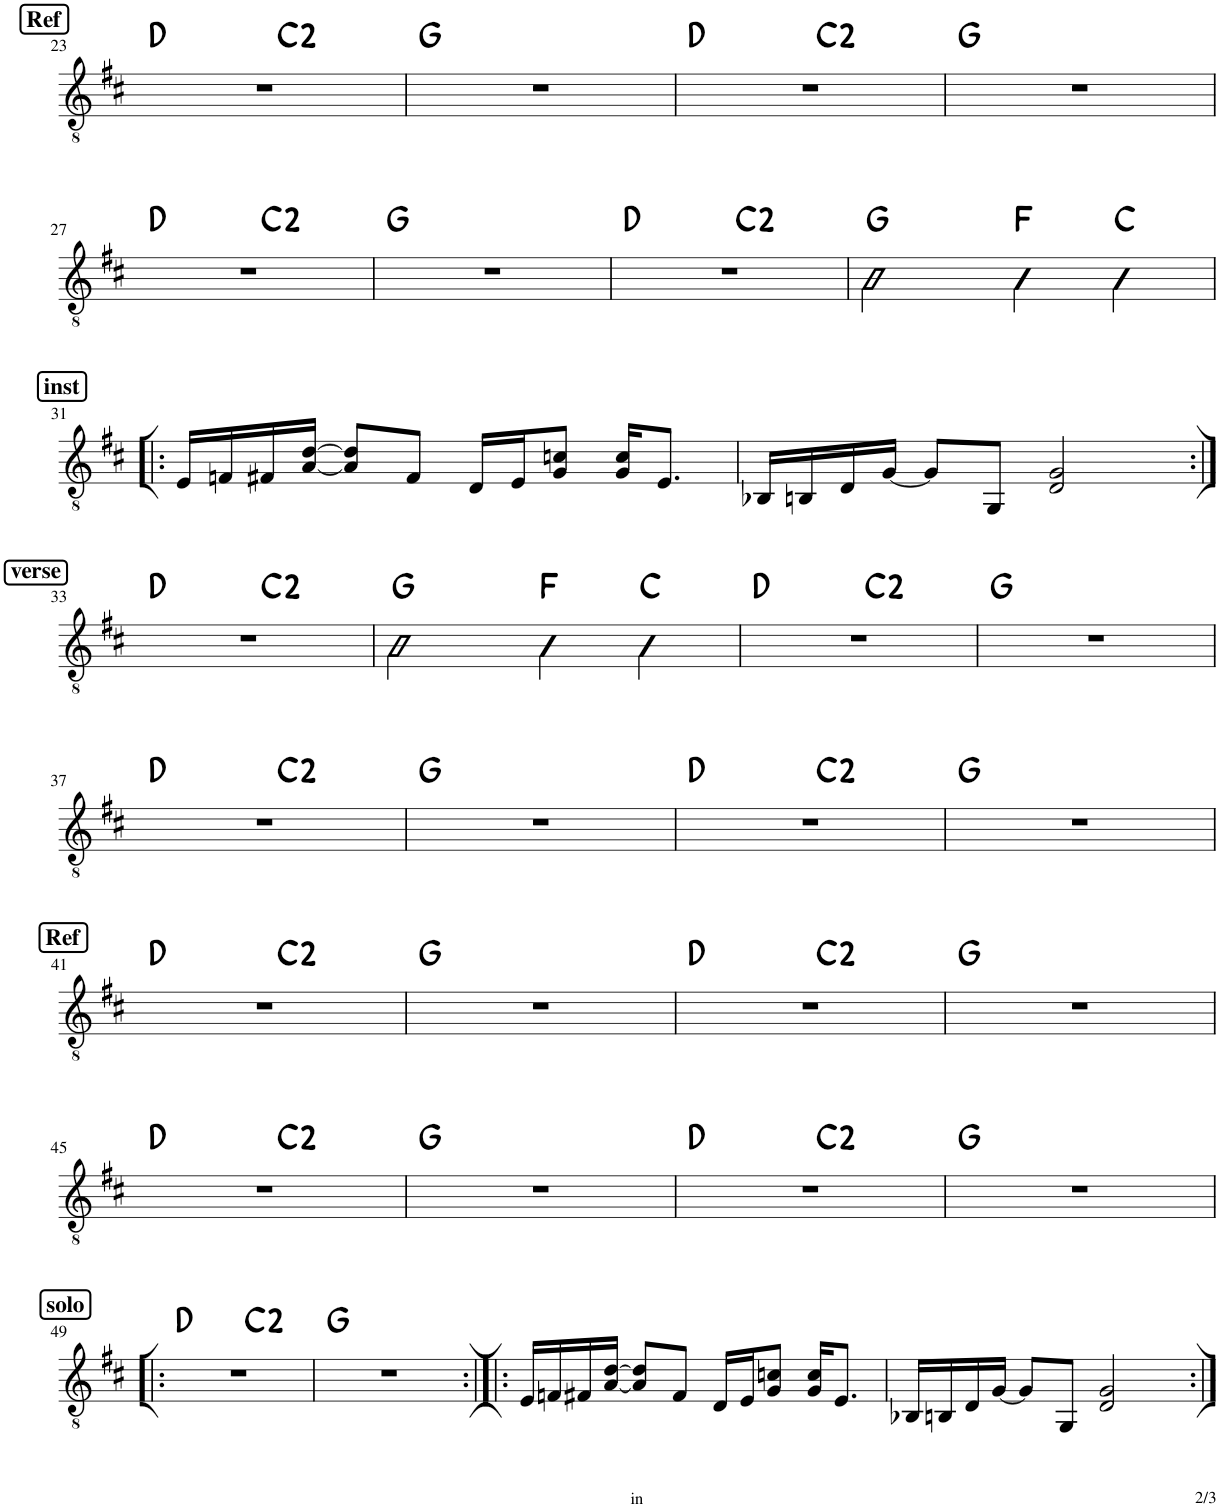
**kern	**harte
*part1	*part1
*staff1	*
*I"Classical Guitar	*
*I'Guit.	*
!!LO:PB:g=z
*clefGv2	*
*k[f#c#]	*
*M4/4	*
!!LO:REH:place=s1:a:B:cj:fs=11:t=Ref
=23	=23
*^	*
1r	2ryy	D:maj
.	2ryy	C:maj(2)
*v	*v	*
=24	=24
1r	G:maj
=25	=25
*^	*
1r	2ryy	D:maj
.	2ryy	C:maj(2)
*v	*v	*
=26	=26
1r	G:maj
!!LO:LB:g=z
=27	=27
*^	*
1r	2ryy	D:maj
.	2ryy	C:maj(2)
*v	*v	*
=28	=28
1r	G:maj
=29	=29
*^	*
1r	2ryy	D:maj
.	2ryy	C:maj(2)
*v	*v	*
=30	=30
2G\	G:maj
4F#\	F:maj
4C#\	C:maj
!!LO:LB:g=z
!!LO:REH:place=s1:a:B:cj:fs=11:t=inst
=31!|:	=31!|:
16E/LL	.
16Fn/	.
16F#X/	.
[16A/ [16d/JJ	.
8A/] 8d/]L	.
8F#/J	.
16D/LL	.
16E/J	.
8G/ 8cn/J	.
16G/ 16c/KL	.
8.E/J	.
=32	=32
16BB-X/LL	.
16BBn/	.
16D/	.
[16G/JJ	.
8G/L]	.
8GG/J	.
2D/ 2G/	.
!!LO:LB:g=z
!!LO:REH:place=s1:a:B:cj:fs=11:t=verse
=33:|!	=33:|!
*^	*
1r	2ryy	D:maj
.	2ryy	C:maj(2)
*v	*v	*
=34	=34
2G\	G:maj
4F#\	F:maj
4C#\	C:maj
=35	=35
*^	*
1r	2ryy	D:maj
.	2ryy	C:maj(2)
*v	*v	*
=36	=36
1r	G:maj
!!LO:LB:g=z
=37	=37
*^	*
1r	2ryy	D:maj
.	2ryy	C:maj(2)
*v	*v	*
=38	=38
1r	G:maj
=39	=39
*^	*
1r	2ryy	D:maj
.	2ryy	C:maj(2)
*v	*v	*
=40	=40
1r	G:maj
!!LO:LB:g=z
!!LO:REH:place=s1:a:B:cj:fs=11:t=Ref
=41	=41
*^	*
1r	2ryy	D:maj
.	2ryy	C:maj(2)
*v	*v	*
=42	=42
1r	G:maj
=43	=43
*^	*
1r	2ryy	D:maj
.	2ryy	C:maj(2)
*v	*v	*
=44	=44
1r	G:maj
!!LO:LB:g=z
=45	=45
*^	*
1r	2ryy	D:maj
.	2ryy	C:maj(2)
*v	*v	*
=46	=46
1r	G:maj
=47	=47
*^	*
1r	2ryy	D:maj
.	2ryy	C:maj(2)
*v	*v	*
=48	=48
1r	G:maj
!!LO:LB:g=z
!!LO:REH:place=s1:a:B:cj:fs=11:t=solo
=49!|:	=49!|:
*^	*
1r	2ryy	D:maj
.	2ryy	C:maj(2)
*v	*v	*
=50	=50
1r	G:maj
=51:|!|:	=51:|!|:
16E/LL	.
16Fn/	.
16F#X/	.
[16A/ [16d/JJ	.
8A/] 8d/]L	.
8F#/J	.
16D/LL	.
16E/J	.
8G/ 8cn/J	.
16G/ 16c/KL	.
8.E/J	.
=52	=52
16BB-X/LL	.
16BBn/	.
16D/	.
[16G/JJ	.
8G/L]	.
8GG/J	.
2D/ 2G/	.
=:|!	=:|!
*-	*-
